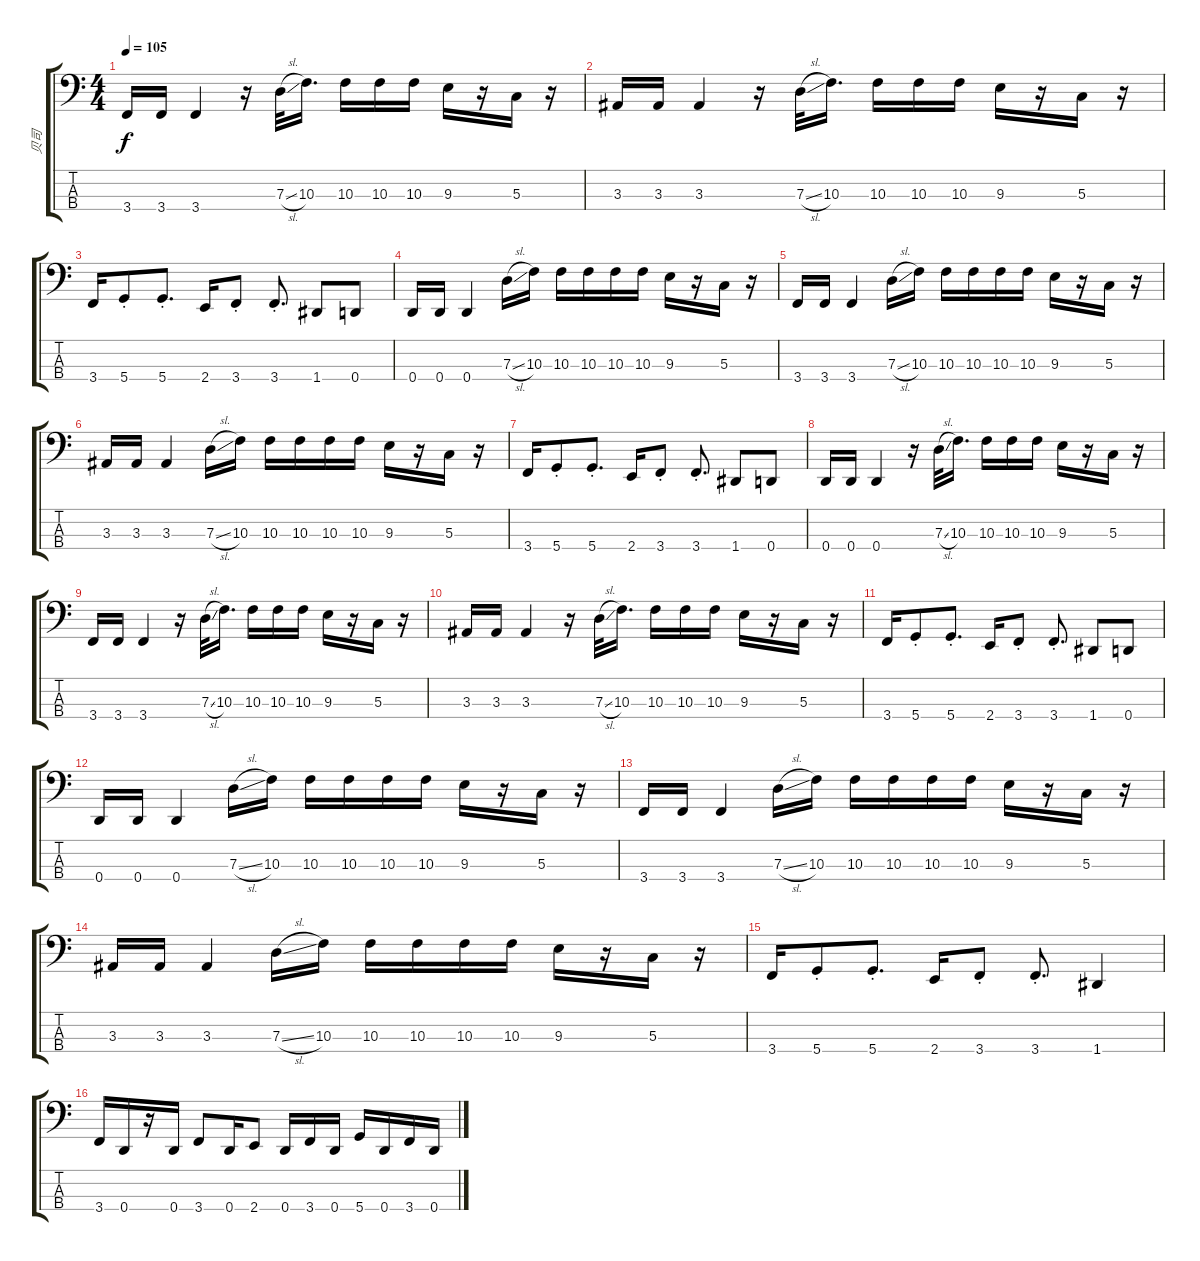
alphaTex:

\track ("贝司" "贝司") {instrument electricbassfinger}
\staff {score tabs}
\tuning (F2 C2 G1 D1) {hide}
\ts (4 4)
\tempo 105
\clef f4
\ks c
3.4.16{dy f} 3.4.16 3.4.4 r.16 7.3{sl}.32 10.3.16{d} 10.3.16 10.3.16 10.3.16 9.3.16 r.16 5.3.16 r.16 |
3.3.16 3.3.16 3.3.4 r.16 7.3{sl}.32 10.3.16{d} 10.3.16 10.3.16 10.3.16 9.3.16 r.16 5.3.16 r.16 |
3.4.16 5.4{st}.8 5.4{st}.8{d} 2.4.16 3.4{st}.8 3.4{st}.8{d} 1.4.8 0.4.8 |
0.4.16 0.4.16 0.4.4 7.3{sl}.16 10.3.16 10.3.16 10.3.16 10.3.16 10.3.16 9.3.16 r.16 5.3.16 r.16 |
3.4.16 3.4.16 3.4.4 7.3{sl}.16 10.3.16 10.3.16 10.3.16 10.3.16 10.3.16 9.3.16 r.16 5.3.16 r.16 |
3.3.16 3.3.16 3.3.4 7.3{sl}.16 10.3.16 10.3.16 10.3.16 10.3.16 10.3.16 9.3.16 r.16 5.3.16 r.16 |
3.4.16 5.4{st}.8 5.4{st}.8{d} 2.4.16 3.4{st}.8 3.4{st}.8{d} 1.4.8 0.4.8 |
0.4.16 0.4.16 0.4.4 r.16 7.3{sl}.32 10.3.16{d} 10.3.16 10.3.16 10.3.16 9.3.16 r.16 5.3.16 r.16 |
3.4.16 3.4.16 3.4.4 r.16 7.3{sl}.32 10.3.16{d} 10.3.16 10.3.16 10.3.16 9.3.16 r.16 5.3.16 r.16 |
3.3.16 3.3.16 3.3.4 r.16 7.3{sl}.32 10.3.16{d} 10.3.16 10.3.16 10.3.16 9.3.16 r.16 5.3.16 r.16 |
3.4.16 5.4{st}.8 5.4{st}.8{d} 2.4.16 3.4{st}.8 3.4{st}.8{d} 1.4.8 0.4.8 |
0.4.16 0.4.16 0.4.4 7.3{sl}.16 10.3.16 10.3.16 10.3.16 10.3.16 10.3.16 9.3.16 r.16 5.3.16 r.16 |
3.4.16 3.4.16 3.4.4 7.3{sl}.16 10.3.16 10.3.16 10.3.16 10.3.16 10.3.16 9.3.16 r.16 5.3.16 r.16 |
3.3.16 3.3.16 3.3.4 7.3{sl}.16 10.3.16 10.3.16 10.3.16 10.3.16 10.3.16 9.3.16 r.16 5.3.16 r.16 |
3.4.16 5.4{st}.8 5.4{st}.8{d} 2.4.16 3.4{st}.8 3.4{st}.8{d} 1.4.4 |
3.4.16 0.4.16 r.16 0.4.16 3.4.8 0.4.16 2.4.8 0.4.16 3.4.16 0.4.16 5.4.16 0.4.16 3.4.16 0.4.16
